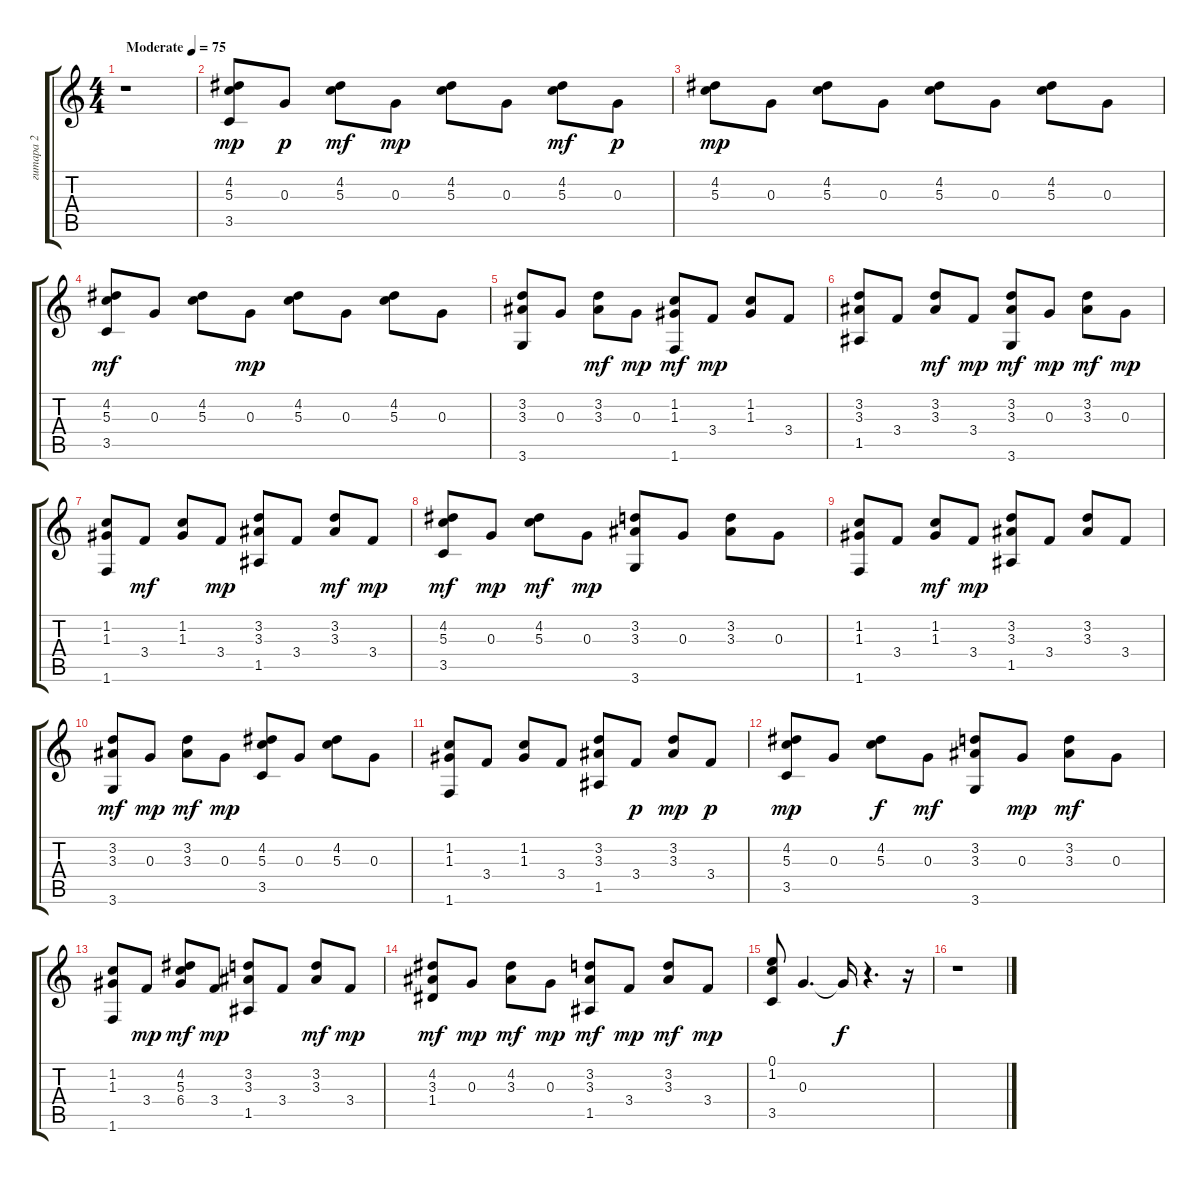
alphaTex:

\track ("гитара 2" "гитара 2") {instrument electricguitarjazz}
\staff {score tabs}
\tuning (E4 B3 G3 D3 A2 E2) {hide}
\ts (4 4)
\tempo (75 "Moderate")
\clef g2
\ks c
r.1{dy mp instrument electricguitarjazz} |
(4.2 5.3 3.5).8 0.3.8{dy p} (4.2 5.3).8{dy mf} 0.3.8{dy mp} (4.2 5.3).8 0.3.8 (4.2 5.3).8{dy mf} 0.3.8{dy p} |
(4.2 5.3).8{dy mp} 0.3.8 (4.2 5.3).8 0.3.8 (4.2 5.3).8 0.3.8 (4.2 5.3).8 0.3.8 |
(4.2 5.3 3.5).8{dy mf} 0.3.8 (4.2 5.3).8 0.3.8{dy mp} (4.2 5.3).8 0.3.8 (4.2 5.3).8 0.3.8 |
(3.2 3.3 3.6).8 0.3.8 (3.2 3.3).8{dy mf} 0.3.8{dy mp} (1.2 1.3 1.6).8{dy mf} 3.4.8{dy mp} (1.2 1.3).8 3.4.8 |
(3.2 3.3 1.5).8 3.4.8 (3.2 3.3).8{dy mf} 3.4.8{dy mp} (3.2 3.3 3.6).8{dy mf} 0.3.8{dy mp} (3.2 3.3).8{dy mf} 0.3.8{dy mp} |
(1.2 1.3 1.6).8 3.4.8{dy mf} (1.2 1.3).8 3.4.8{dy mp} (3.2 3.3 1.5).8 3.4.8 (3.2 3.3).8{dy mf} 3.4.8{dy mp} |
(4.2 5.3 3.5).8{dy mf} 0.3.8{dy mp} (4.2 5.3).8{dy mf} 0.3.8{dy mp} (3.2 3.3 3.6).8 0.3.8 (3.2 3.3).8 0.3.8 |
(1.2 1.3 1.6).8 3.4.8 (1.2 1.3).8{dy mf} 3.4.8{dy mp} (3.2 3.3 1.5).8 3.4.8 (3.2 3.3).8 3.4.8 |
(3.2 3.3 3.6).8{dy mf} 0.3.8{dy mp} (3.2 3.3).8{dy mf} 0.3.8{dy mp} (4.2 5.3 3.5).8 0.3.8 (4.2 5.3).8 0.3.8 |
(1.2 1.3 1.6).8 3.4.8 (1.2 1.3).8 3.4.8 (3.2 3.3 1.5).8 3.4.8{dy p} (3.2 3.3).8{dy mp} 3.4.8{dy p} |
(4.2 5.3 3.5).8{dy mp} 0.3.8 (4.2 5.3).8{dy f} 0.3.8{dy mf} (3.2 3.3 3.6).8 0.3.8{dy mp} (3.2 3.3).8{dy mf} 0.3.8 |
(1.2 1.3 1.6).8 3.4.8{dy mp} (4.2 5.3 6.4).8{dy mf} 3.4.8{dy mp} (3.2 3.3 1.5).8 3.4.8 (3.2 3.3).8{dy mf} 3.4.8{dy mp} |
(4.2 3.3 1.4).8{dy mf} 0.3.8{dy mp} (4.2 3.3).8{dy mf} 0.3.8{dy mp} (3.2 3.3 1.5).8{dy mf} 3.4.8{dy mp} (3.2 3.3).8{dy mf} 3.4.8{dy mp} |
(0.1 1.2 3.5).8 0.3.4{d} 0.3{t}.16{dy f} r.4{d} r.16 |
r.1
